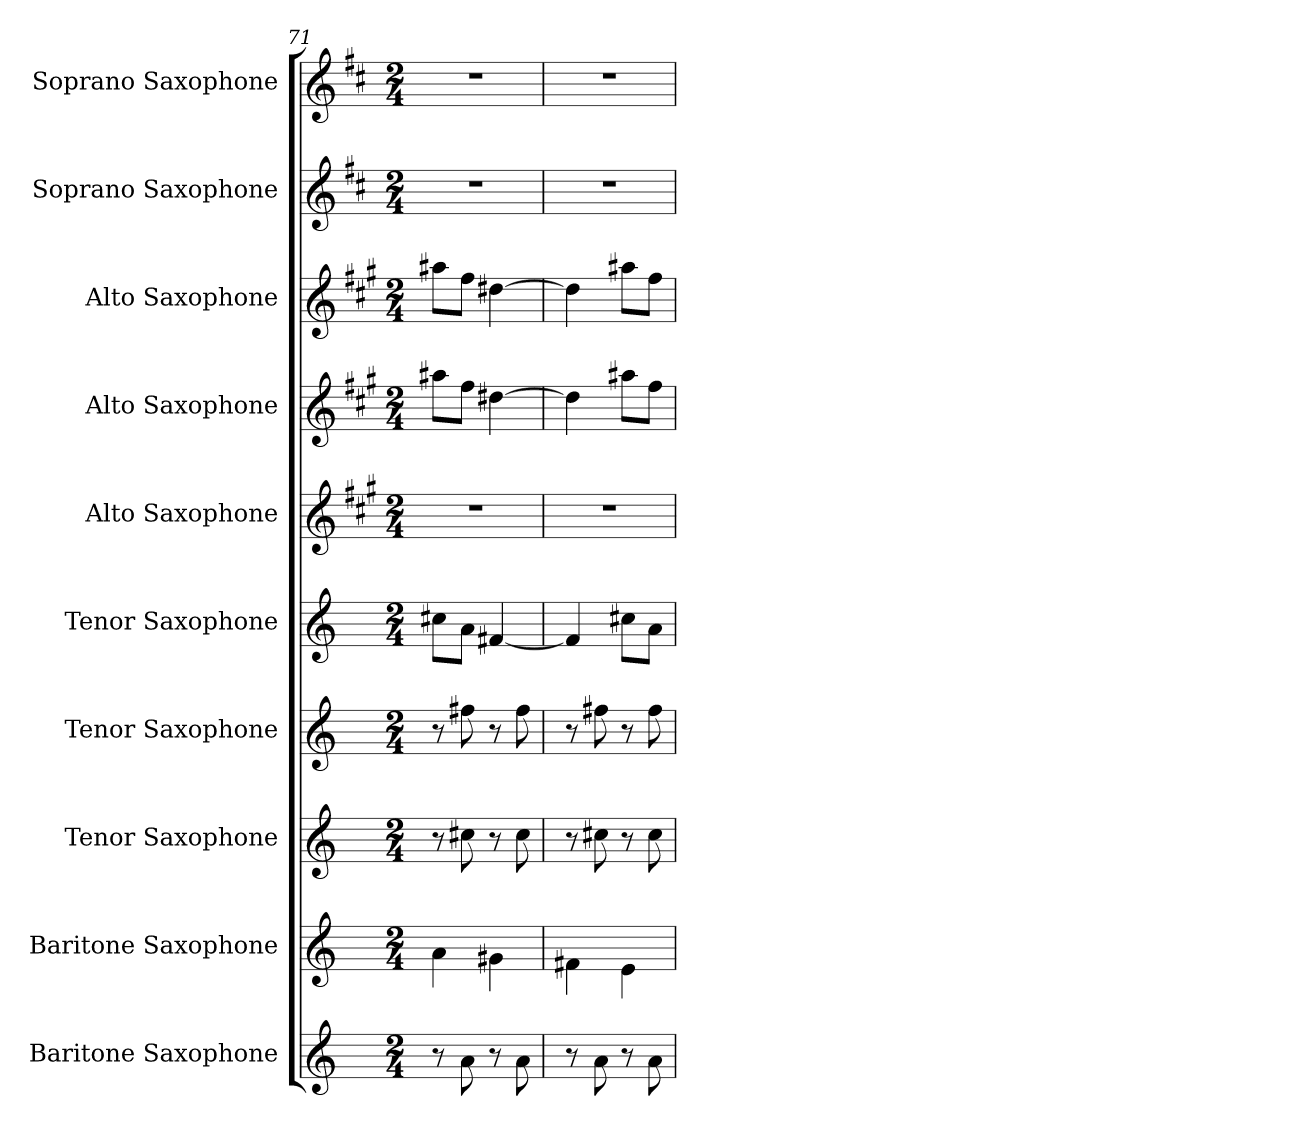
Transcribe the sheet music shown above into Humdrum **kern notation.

**kern	**kern	**kern	**kern	**kern	**kern	**kern	**kern	**kern	**kern
*part10	*part9	*part8	*part7	*part6	*part5	*part4	*part3	*part2	*part1
*staff10	*staff9	*staff8	*staff7	*staff6	*staff5	*staff4	*staff3	*staff2	*staff1
*I"Baritone Saxophone	*I"Baritone Saxophone	*I"Tenor Saxophone	*I"Tenor Saxophone	*I"Tenor Saxophone	*I"Alto Saxophone	*I"Alto Saxophone	*I"Alto Saxophone	*I"Soprano Saxophone	*I"Soprano Saxophone
*I'Bar. Sax.	*I'Bar. Sax.	*I'T. Sax.	*I'T. Sax.	*I'T. Sax.	*I'A. Sax.	*I'A. Sax.	*I'A. Sax.	*I'S. Sax.	*I'S. Sax.
*clefG2	*clefG2	*clefG2	*clefG2	*clefG2	*clefG2	*clefG2	*clefG2	*clefG2	*clefG2
*ITrd12c21	*ITrd12c21	*ITrd8c14	*ITrd8c14	*ITrd8c14	*ITrd5c9	*ITrd5c9	*ITrd5c9	*ITrd1c2	*ITrd1c2
*k[]	*k[]	*k[]	*k[]	*k[]	*k[]	*k[]	*k[]	*k[]	*k[]
*M2/4	*M2/4	*M2/4	*M2/4	*M2/4	*M2/4	*M2/4	*M2/4	*M2/4	*M2/4
=71	=71	=71	=71	=71	=71	=71	=71	=71	=71
8r	4A\	8r	8r	8c#X\L	2r	8cc#X\L	8cc#X\L	2r	2r
8A\	.	8c#X\	8f#X\	8A\J	.	8a\J	8a\J	.	.
8r	4G#X\	8r	8r	[4F#X/	.	[4f#X\	[4f#X\	.	.
8A\	.	8c#\	8f#\	.	.	.	.	.	.
=72	=72	=72	=72	=72	=72	=72	=72	=72	=72
8r	4F#X\	8r	8r	4F#/]	2r	4f#\]	4f#\]	2r	2r
8A\	.	8c#X\	8f#X\	.	.	.	.	.	.
8r	4E\	8r	8r	8c#X\L	.	8cc#X\L	8cc#X\L	.	.
8A\	.	8c#\	8f#\	8A\J	.	8a\J	8a\J	.	.
=	=	=	=	=	=	=	=	=	=
*-	*-	*-	*-	*-	*-	*-	*-	*-	*-
